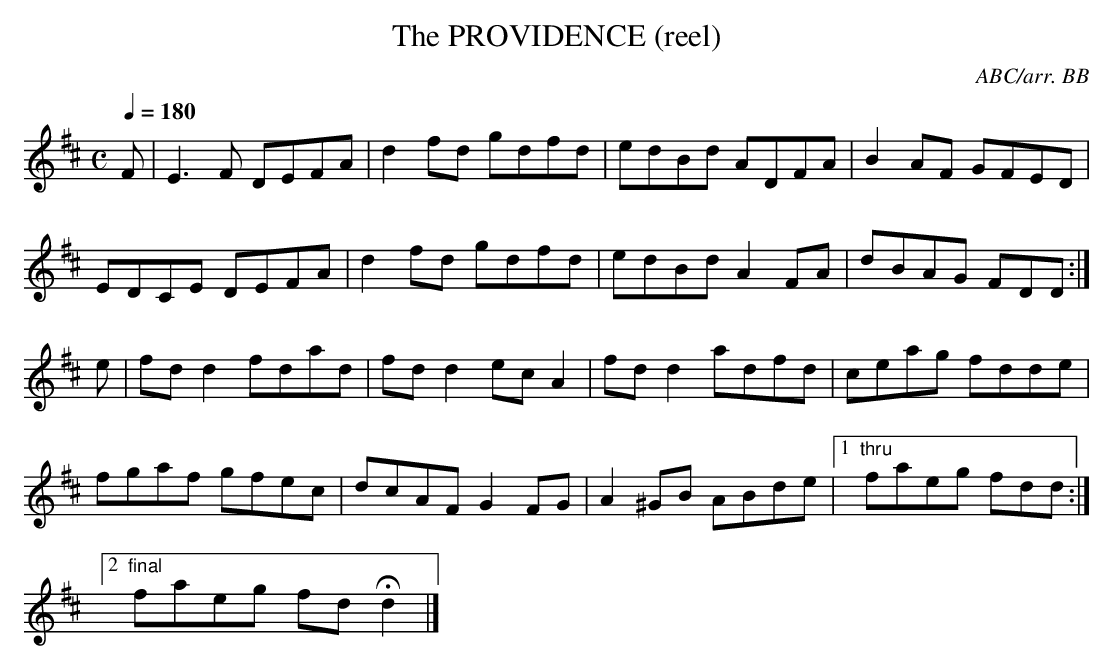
X:1
T:PROVIDENCE (reel), The
C:ABC/arr. BB
M:C
Q:1/4=180
L:1/8
K:D
F|E3F DEFA|d2fd gdfd|edBd ADFA|B2AF GFED|
EDCE DEFA|d2fd gdfd|edBd A2FA|dBAG FDD :|
e|fdd2 fdad|fdd2 ecA2|fdd2 adfd|ceag fdde|
fgaf gfec|dcAF G2FG|A2^GB ABde|1 "thru"faeg fdd :|
[2 "final"faeg fdHd2|]
